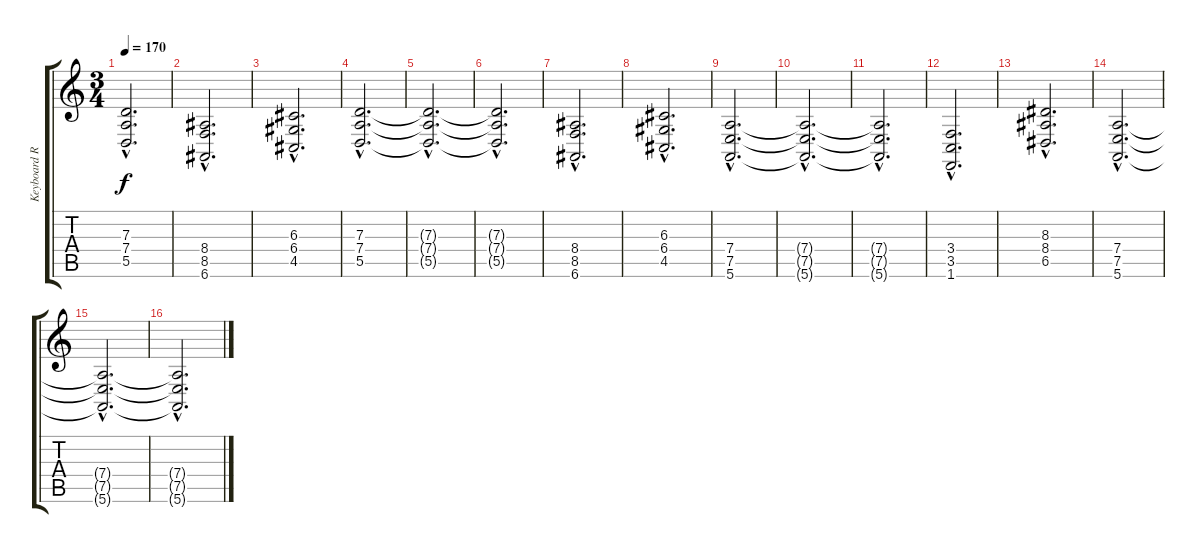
\track ("Keyboard Rhythm" "Keyboard R") {instrument choiraahs}
\staff {score tabs}
\tuning (E4 B3 G3 D3 A2 E2) {hide}
\ts (3 4)
\tempo 170
\clef g2
\ks c
(7.3{hac t} 7.4{hac t} 5.5{hac t}).2{d dy f} |
(8.4{hac} 8.5{hac} 6.6{hac}).2{d} |
(6.3{hac} 6.4{hac} 4.5{hac}).2{d} |
(7.3{hac} 7.4{hac} 5.5{hac}).2{d} |
(7.3{hac t} 7.4{hac t} 5.5{hac t}).2{d} |
(7.3{hac t} 7.4{hac t} 5.5{hac t}).2{d} |
(8.4{hac} 8.5{hac} 6.6{hac}).2{d} |
(6.3{hac} 6.4{hac} 4.5{hac}).2{d} |
(7.4{hac} 7.5{hac} 5.6{hac}).2{d} |
(7.4{hac t} 7.5{hac t} 5.6{hac t}).2{d} |
(7.4{hac t} 7.5{hac t} 5.6{hac t}).2{d} |
(3.4{hac} 3.5{hac} 1.6{hac}).2{d} |
(8.3{hac} 8.4{hac} 6.5{hac}).2{d} |
(7.4{hac} 7.5{hac} 5.6{hac}).2{d} |
(7.4{hac t} 7.5{hac t} 5.6{hac t}).2{d} |
(7.4{hac t} 7.5{hac t} 5.6{hac t}).2{d}
